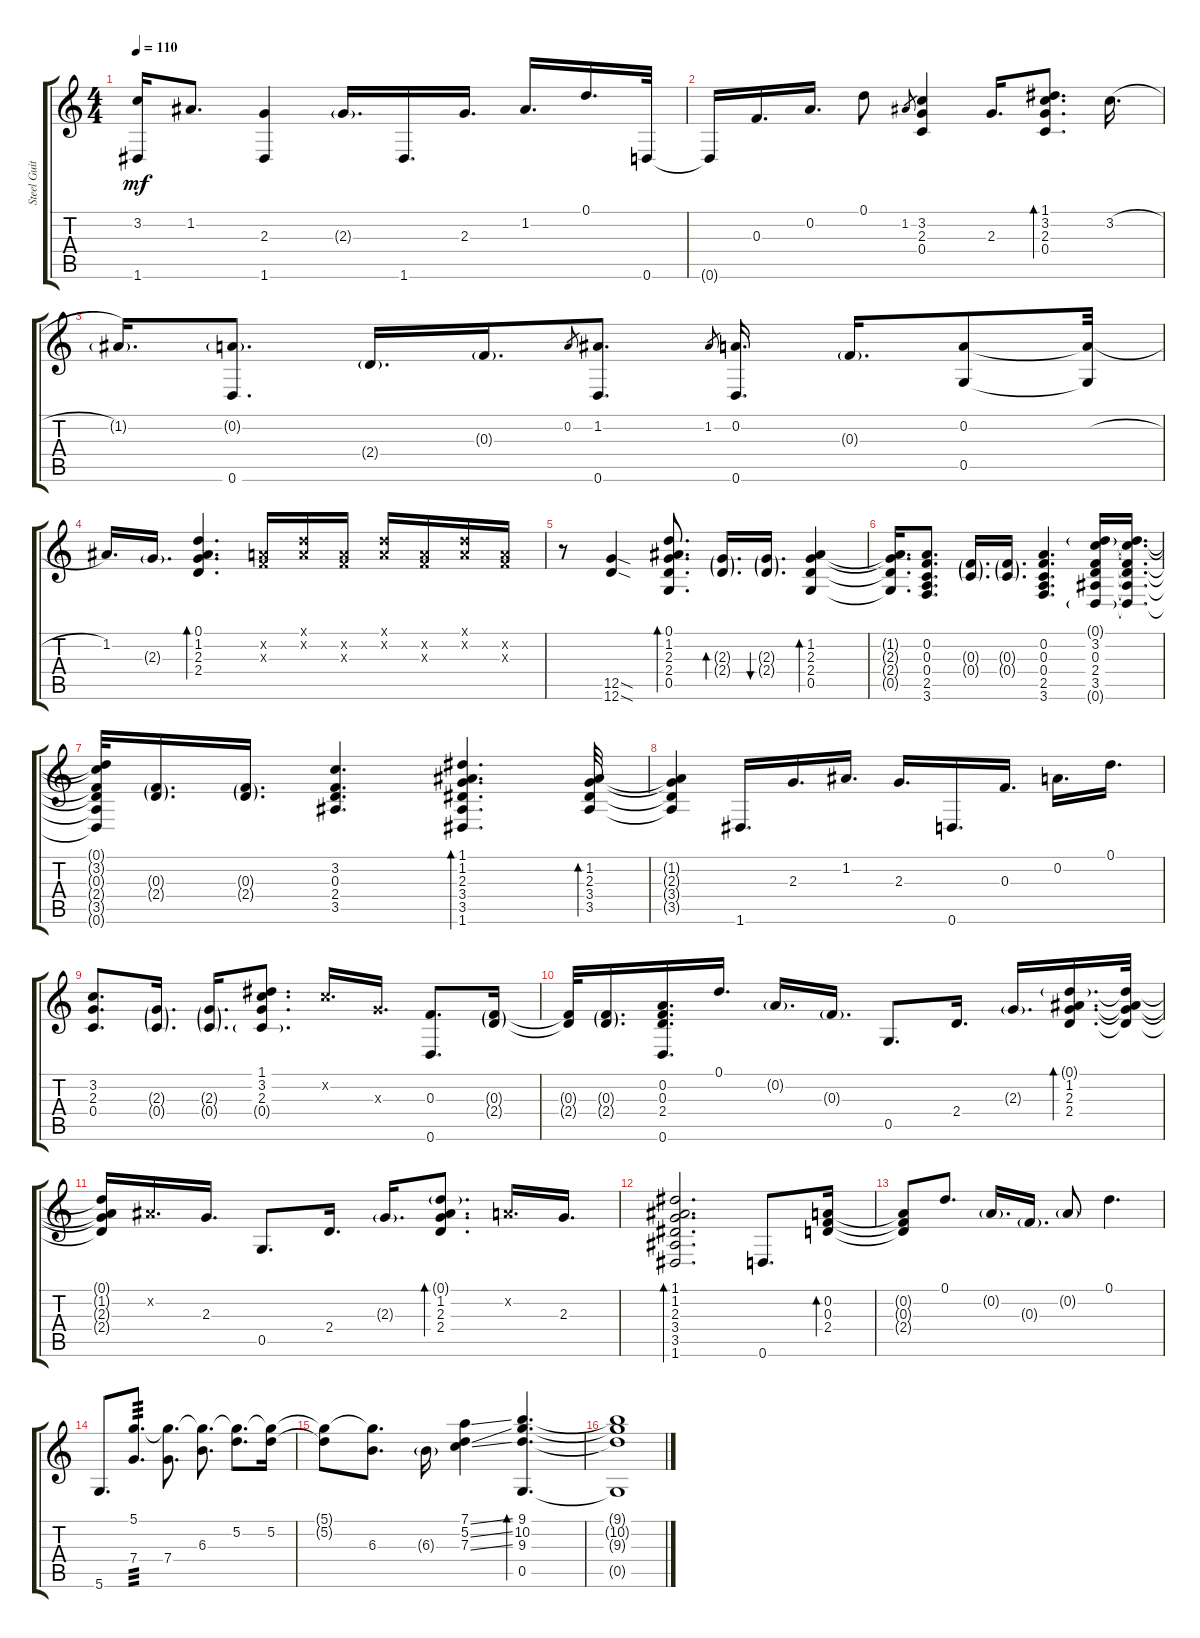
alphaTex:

\track ("Steel Guitar" "Steel Guit") {instrument acousticguitarsteel}
\staff {score tabs}
\tuning (D4 A3 F3 C3 G2 D2) {hide}
\ts (4 4)
\tempo 110
\clef g2
\ks c
(3.2{t} 1.6{t}).16{dy mf} 1.2.8{d} (2.3 1.6).4 2.3{g}.16{d} 1.6.16{d} 2.3.16{d} 1.2.16{d} 0.1.16{d} 0.6.32 |
0.6{t}.16 0.3.16{d} 0.2.16{d} 0.1.8 1.2.8{gr} (3.2 2.3 0.4).4 2.3.16{d} (1.1 3.2 2.3 0.4).8{d bd 30} 3.2{h}.16{d} |
1.2{g}.16{d} (0.2{g} 0.6).8{d} 2.4{g}.16{d} 0.3{g}.16{d} 0.2.8{gr} (1.2 0.6).8{d} 1.2.8{gr} (0.2 0.6).16{d} 0.3{g}.16{d} (0.2 0.5).8 (0.2{h t} 0.5{t}).32 |
1.2.16{d} 2.3{g}.16{d} (0.1 1.2 2.3 2.4).4{d bd 30} (0.2{x} 0.3{x}).16 (0.1{x} 0.2{x}).16 (0.2{x} 0.3{x}).16 (0.1{x} 0.2{x}).16 (0.2{x} 0.3{x}).16 (0.1{x} 0.2{x}).16 (0.2{x} 0.3{x}).16 |
r.8 (12.5{sod} 12.6{sod}).4 (0.1 1.2 2.3 2.4 0.5).8{d bd 60} (2.3{g} 2.4{g}).16{d bd 30} (2.3{g} 2.4{g}).16{d bu 30} (1.2 2.3 2.4 0.5).4{bd 30} |
(1.2{t} 2.3{t} 2.4{t} 0.5{t}).16{d} (0.2 0.3 0.4 2.5 3.6).8{d} (0.3{g} 0.4{g}).16{d} (0.3{g} 0.4{g}).16{d} (0.2 0.3 0.4 2.5 3.6).4{d} (0.1{g} 3.2 0.3 2.4 3.5 0.6{g}).16 (0.1{t} 3.2{t} 0.3{t} 2.4{t} 3.5{t} 0.6{t}).16{d} |
(0.1{t} 3.2{t} 0.3{t} 2.4{t} 3.5{t} 0.6{t}).32 (0.3{g} 2.4{g}).16{d} (0.3{g} 2.4{g}).16{d} (3.2 0.3 2.4 3.5).4{d} (1.1 1.2 2.3 3.4 3.5 1.6).4{d bd 120} (1.2 2.3 3.4 3.5).32{bd 30} |
(1.2{t} 2.3{t} 3.4{t} 3.5{t}).4 1.6.16{d} 2.3.16{d} 1.2.16{d} 2.3.16{d} 0.6.16{d} 0.3.16{d} 0.2.16{d} 0.1.16{d} |
(3.2 2.3 0.4).8{d} (2.3{g} 0.4{g}).16{d} (2.3{g} 0.4{g}).16{d} (1.1 3.2 2.3 0.4{g}).8{d} 3.2{x}.16{d} 2.3{x}.16{d} (0.3 0.6).8{d} (0.3{g} 2.4{g}).16 |
(0.3{t} 2.4{t}).32 (0.3{g} 2.4{g}).16{d} (0.2 0.3 2.4 0.6).16{d} 0.1.16{d} 0.2{g}.16{d} 0.3{g}.16{d} 0.5.8{d} 2.4.16{d} 2.3{g}.16{d} (0.1{g} 1.2 2.3 2.4).16{d bd 30} (0.1{t} 1.2{t} 2.3{t} 2.4{t}).32 |
(0.1{t} 1.2{t} 2.3{t} 2.4{t}).16 1.2{x}.16{d} 2.3.16{d} 0.5.8{d} 2.4.16{d} 2.3{g}.16{d} (0.1{g} 1.2 2.3 2.4).8{d bd 30} 0.2{x}.16{d} 2.3.16{d} |
(1.1 1.2 2.3 3.4 3.5 1.6).2{d bd 60} 0.6.8{d} (0.2 0.3 2.4).16{bd 60} |
(0.2{t} 0.3{t} 2.4{t}).8 0.1.8{d} 0.2{g}.16{d} 0.3{g}.16{d} 0.2{g}.8 0.1.4{d} |
5.6.8{d} (5.1 7.4).8{d tp 3} (5.1{t} 7.4).8{d} (5.1{t} 6.3).8{d} (5.1{t} 5.2).8{d} (5.1{t} 5.2).16 |
(5.1{t} 5.2{t}).8 (5.1{t} 6.3).8{d} 6.3{g}.16 (7.1{ss} 5.2{ss} 7.3{ss}).4 (9.1 10.2 9.3 0.5).4{d bd 240} |
(9.1{t} 10.2{t} 9.3{t} 0.5{t}).1
